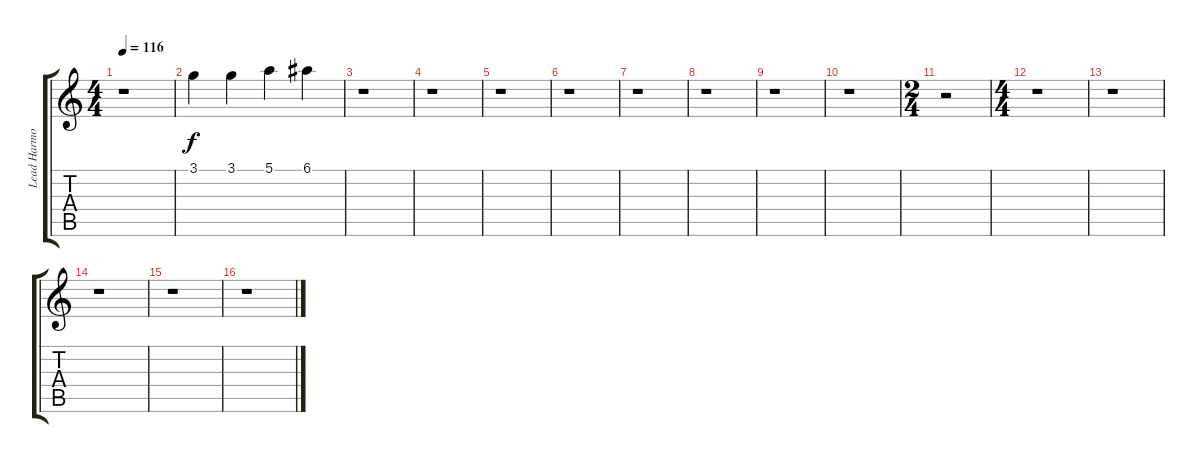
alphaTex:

\track ("Lead Harmonies" "Lead Harmo") {instrument distortionguitar}
\staff {score tabs}
\tuning (E4 B3 G3 D3 A2 E2) {hide}
\ts (4 4)
\tempo 116
\clef g2
\ks c
r.1{dy f} |
3.1.4 3.1.4 5.1.4 6.1.4 |
r.1 |
r.1 |
r.1 |
r.1 |
r.1 |
r.1 |
r.1 |
r.1 |
\ts (2 4)
r.2 |
\ts (4 4)
r.1 |
r.1 |
r.1 |
r.1 |
r.1
